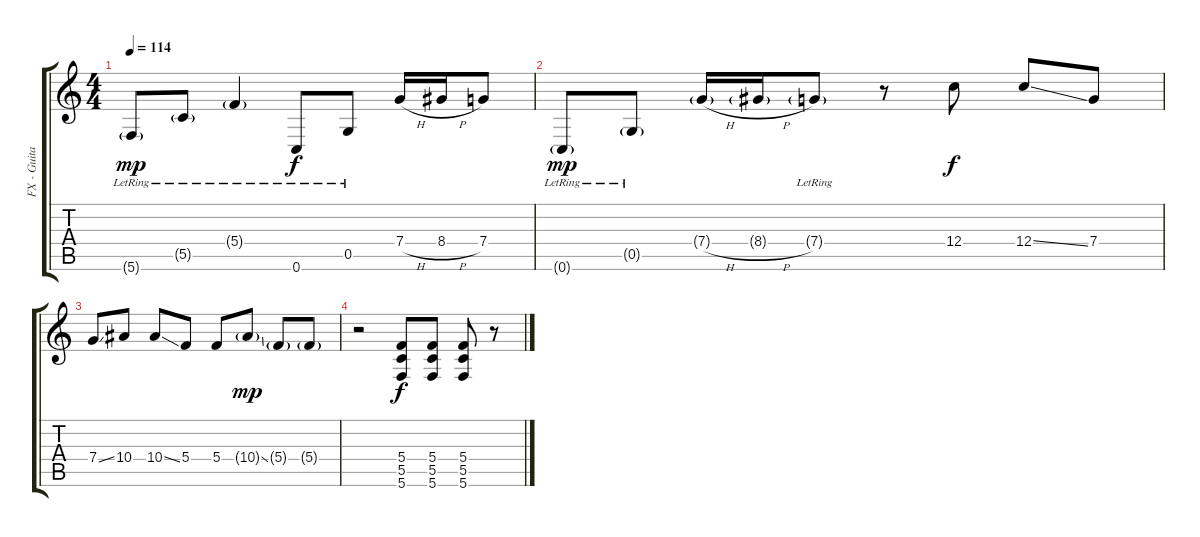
\track ("FX - Guitar Delay" "FX - Guita") {instrument electricguitarclean}
\staff {score tabs}
\tuning (D4 A3 F3 C3 G2 C2) {hide}
\ts (4 4)
\tempo 114
\clef g2
\ks c
5.6{g lr}.8{dy mp} 5.5{g lr}.8 5.4{g lr}.4 0.6{lr}.8{dy f} 0.5{lr}.8 7.4{h}.16 8.4{h}.16 7.4.8 |
0.6{g lr}.8{dy mp} 0.5{g lr}.8 7.4{h g}.16 8.4{h g}.16 7.4{g lr}.8 r.8 12.4.8{dy f} 12.4{ss}.8 7.4.8 |
7.4{ss}.8 10.4.8 10.4{ss}.8 5.4.8 5.4.8 10.4{ss g}.8{dy mp} 5.4{g}.8 5.4{g}.8 |
r.2 (5.4 5.5 5.6).8{dy f} (5.4 5.5 5.6).8 (5.4 5.5 5.6).8 r.8
